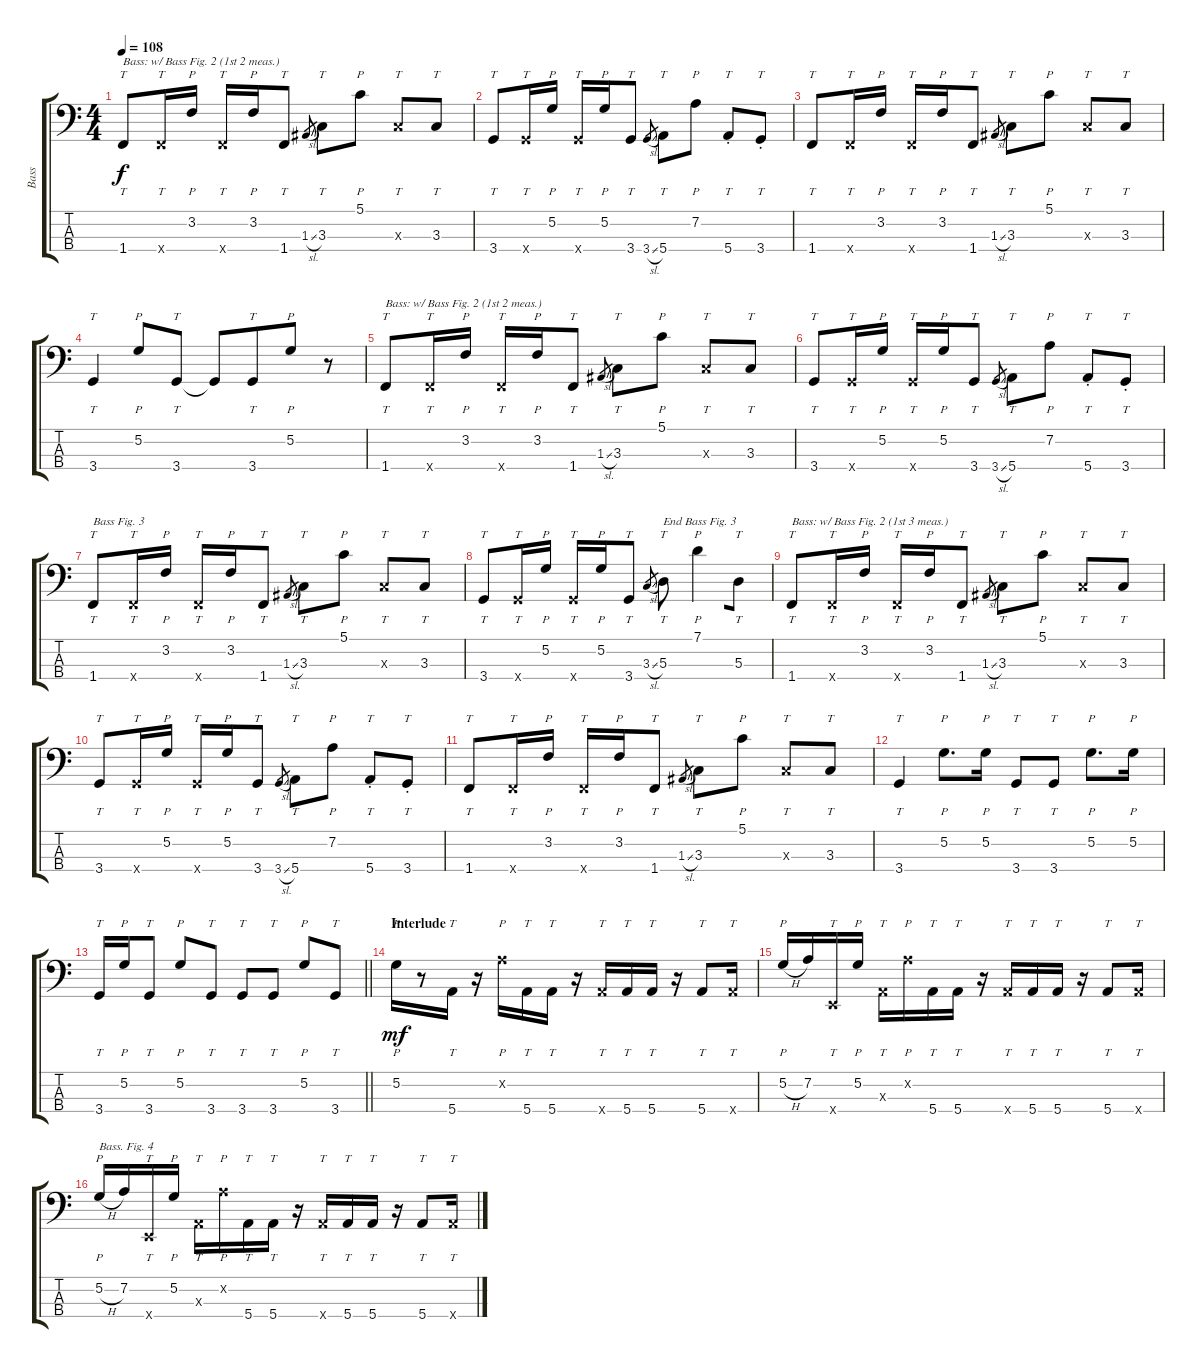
\track ("Bass" "Bass") {instrument electricbassfinger}
\staff {score tabs}
\tuning (G2 D2 A1 E1) {hide}
\ts (4 4)
\tempo 108
\clef f4
\ks c
1.4.8{tt txt "Bass: w/ Bass Fig. 2 (1st 2 meas.)" dy f} 1.4{x}.16{tt} 3.2.16{p instrument slapbass1} 1.4{x}.16{tt instrument electricbassfinger} 3.2.16{p instrument slapbass1} 1.4.8{tt instrument electricbassfinger} 1.3{sl}.8{gr} 3.3.8{tt} 5.1.8{p instrument slapbass1} 3.3{x}.8{tt instrument electricbassfinger} 3.3.8{tt} |
3.4.8{tt} 3.4{x}.16{tt} 5.2.16{p instrument slapbass1} 3.4{x}.16{tt instrument electricbassfinger} 5.2.16{p instrument slapbass1} 3.4.8{tt instrument electricbassfinger} 3.4{sl}.8{gr} 5.4.8{tt} 7.2.8{p instrument slapbass1} 5.4{st}.8{tt instrument electricbassfinger} 3.4{st}.8{tt} |
1.4.8{tt} 1.4{x}.16{tt} 3.2.16{p instrument slapbass1} 1.4{x}.16{tt instrument electricbassfinger} 3.2.16{p instrument slapbass1} 1.4.8{tt instrument electricbassfinger} 1.3{sl}.8{gr} 3.3.8{tt} 5.1.8{p instrument slapbass1} 3.3{x}.8{tt instrument electricbassfinger} 3.3.8{tt} |
3.4.4{tt} 5.2.8{p instrument slapbass1} 3.4.8{tt instrument electricbassfinger} 3.4{t}.8 3.4.8{tt beam merge} 5.2.8{p instrument slapbass1} r.8{instrument electricbassfinger} |
1.4.8{tt txt "Bass: w/ Bass Fig. 2 (1st 2 meas.)"} 1.4{x}.16{tt} 3.2.16{p instrument slapbass1} 1.4{x}.16{tt instrument electricbassfinger} 3.2.16{p instrument slapbass1} 1.4.8{tt instrument electricbassfinger} 1.3{sl}.8{gr} 3.3.8{tt} 5.1.8{p instrument slapbass1} 3.3{x}.8{tt instrument electricbassfinger} 3.3.8{tt} |
3.4.8{tt} 3.4{x}.16{tt} 5.2.16{p instrument slapbass1} 3.4{x}.16{tt instrument electricbassfinger} 5.2.16{p instrument slapbass1} 3.4.8{tt instrument electricbassfinger} 3.4{sl}.8{gr} 5.4.8{tt} 7.2.8{p instrument slapbass1} 5.4{st}.8{tt instrument electricbassfinger} 3.4{st}.8{tt} |
1.4.8{tt txt "Bass Fig. 3"} 1.4{x}.16{tt} 3.2.16{p instrument slapbass1} 1.4{x}.16{tt instrument electricbassfinger} 3.2.16{p instrument slapbass1} 1.4.8{tt instrument electricbassfinger} 1.3{sl}.8{gr} 3.3.8{tt} 5.1.8{p instrument slapbass1} 3.3{x}.8{tt instrument electricbassfinger} 3.3.8{tt} |
3.4.8{tt} 3.4{x}.16{tt} 5.2.16{p instrument slapbass1} 3.4{x}.16{tt instrument electricbassfinger} 5.2.16{p instrument slapbass1} 3.4.8{tt instrument electricbassfinger} 3.3{sl}.8{gr} 5.3.8{tt txt "End Bass Fig. 3"} 7.1.4{p instrument slapbass1 beam merge} 5.3.8{tt instrument electricbassfinger} |
1.4.8{tt txt "Bass: w/ Bass Fig. 2 (1st 3 meas.)"} 1.4{x}.16{tt} 3.2.16{p instrument slapbass1} 1.4{x}.16{tt instrument electricbassfinger} 3.2.16{p instrument slapbass1} 1.4.8{tt instrument electricbassfinger} 1.3{sl}.8{gr} 3.3.8{tt} 5.1.8{p instrument slapbass1} 3.3{x}.8{tt instrument electricbassfinger} 3.3.8{tt} |
3.4.8{tt} 3.4{x}.16{tt} 5.2.16{p instrument slapbass1} 3.4{x}.16{tt instrument electricbassfinger} 5.2.16{p instrument slapbass1} 3.4.8{tt instrument electricbassfinger} 3.4{sl}.8{gr} 5.4.8{tt} 7.2.8{p instrument slapbass1} 5.4{st}.8{tt instrument electricbassfinger} 3.4{st}.8{tt} |
1.4.8{tt} 1.4{x}.16{tt} 3.2.16{p instrument slapbass1} 1.4{x}.16{tt instrument electricbassfinger} 3.2.16{p instrument slapbass1} 1.4.8{tt instrument electricbassfinger} 1.3{sl}.8{gr} 3.3.8{tt} 5.1.8{p instrument slapbass1} 3.3{x}.8{tt instrument electricbassfinger} 3.3.8{tt} |
3.4.4{tt} 5.2.8{p d instrument slapbass1} 5.2.16{p} 3.4.8{tt instrument electricbassfinger} 3.4.8{tt} 5.2.8{p d instrument slapbass1} 5.2.16{p} |
\barLineRight lightlight
3.4.16{tt instrument electricbassfinger} 5.2.16{p instrument slapbass1} 3.4.8{tt instrument electricbassfinger} 5.2.8{p instrument slapbass1} 3.4.8{tt instrument electricbassfinger} 3.4.8{tt} 3.4.8{tt} 5.2.8{p instrument slapbass1} 3.4.8{tt instrument electricbassfinger} |
\section ("" "Interlude")
5.2.16{p dy mf instrument slapbass1} r.8 5.4.16{tt instrument electricbassfinger} r.16 7.2{x}.16{p instrument slapbass1} 5.4.16{tt instrument electricbassfinger} 5.4.16{tt} r.16 5.4{x}.16{tt} 5.4.16{tt} 5.4.16{tt} r.16 5.4.8{tt} 5.4{x}.16{tt} |
5.2{h}.16{p instrument slapbass1} 7.2.16 0.4{x}.16{tt instrument electricbassfinger} 5.2.16{p instrument slapbass1} 0.3{x}.16{tt instrument electricbassfinger} 7.2{x}.16{p instrument slapbass1} 5.4.16{tt instrument electricbassfinger} 5.4.16{tt} r.16 5.4{x}.16{tt} 5.4.16{tt} 5.4.16{tt} r.16 5.4.8{tt} 5.4{x}.16{tt} |
5.2{h}.16{p txt "Bass. Fig. 4" instrument slapbass1} 7.2.16 0.4{x}.16{tt instrument electricbassfinger} 5.2.16{p instrument slapbass1} 0.3{x}.16{tt instrument electricbassfinger} 7.2{x}.16{p instrument slapbass1} 5.4.16{tt instrument electricbassfinger} 5.4.16{tt} r.16 5.4{x}.16{tt} 5.4.16{tt} 5.4.16{tt} r.16 5.4.8{tt} 5.4{x}.16{tt}
